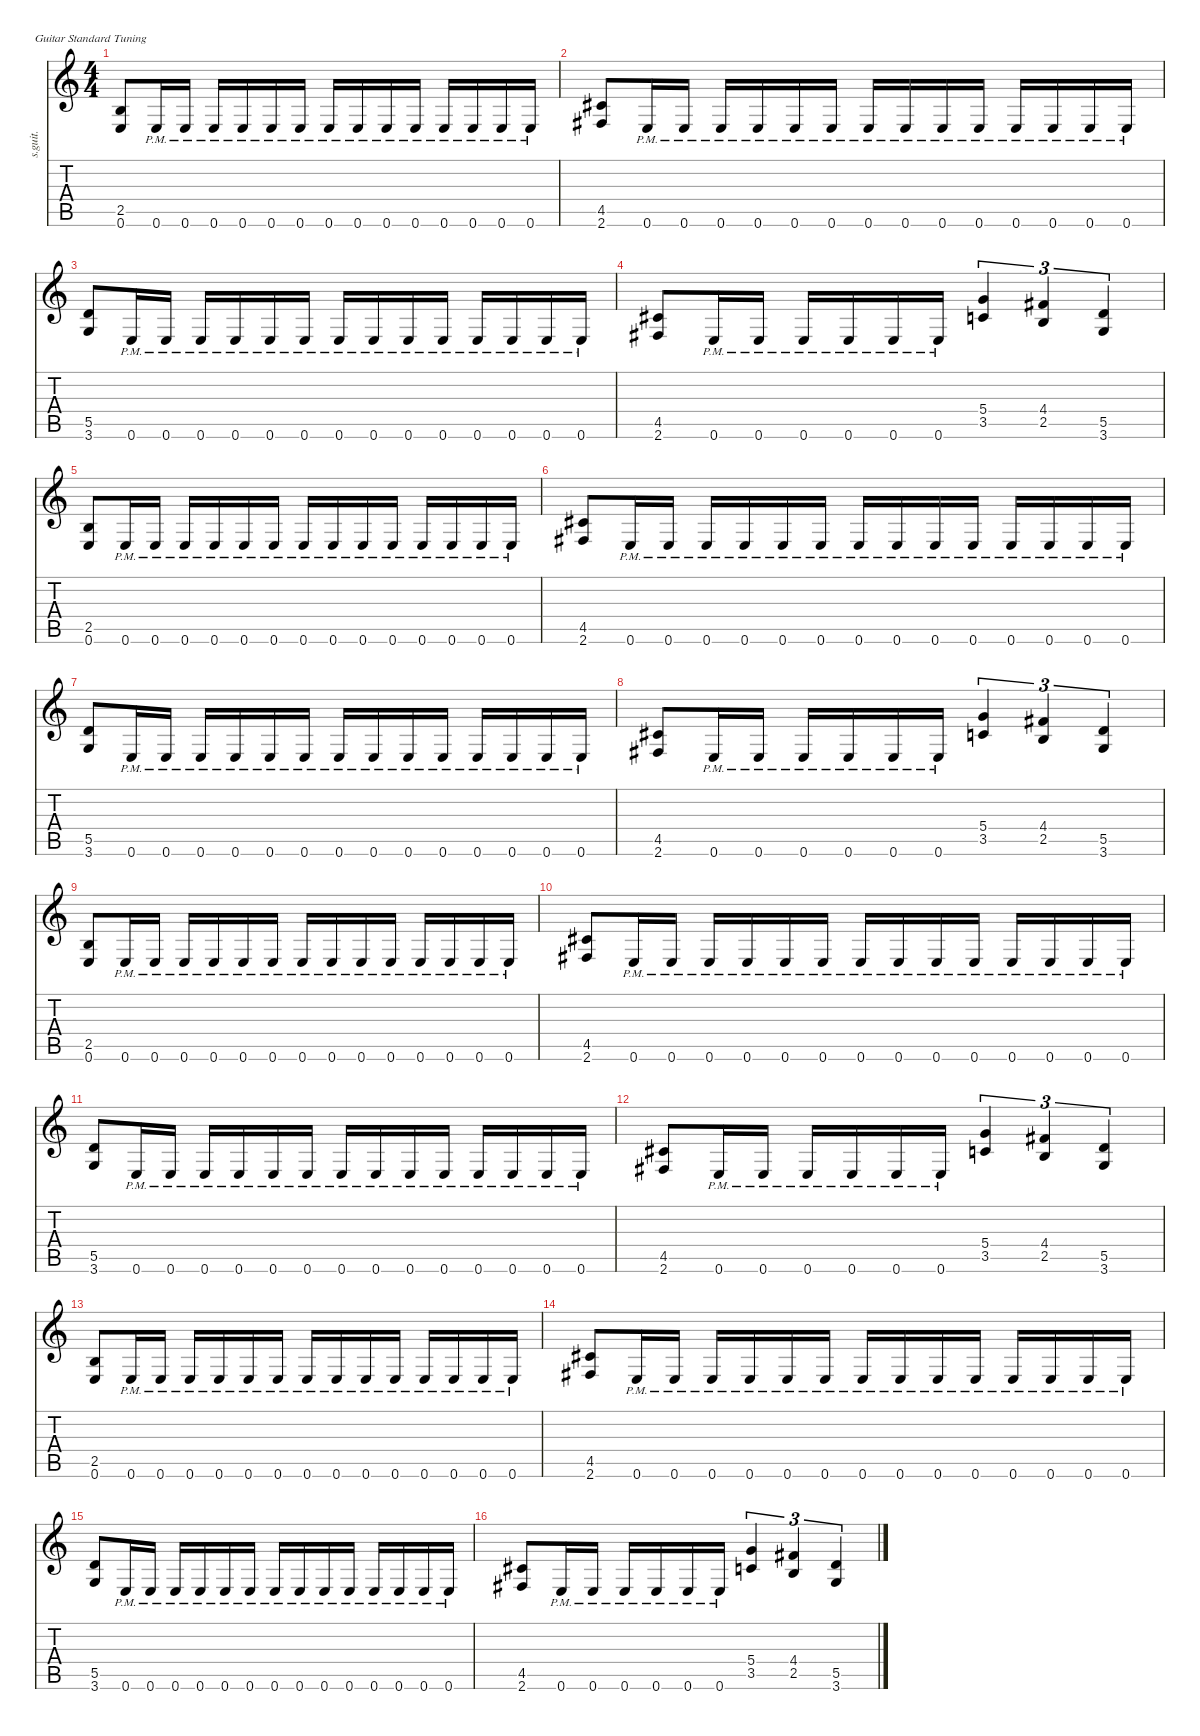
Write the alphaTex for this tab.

\defaultSystemsLayout 4
\hideDynamics
\bracketExtendMode nobrackets
\track ("" "s.guit.") {instrument distortionguitar}
\staff {score tabs}
\tuning (E4 B3 G3 D3 A2 E2)
\ts (4 4)
\tempo (153 hide)
\clef g2
\ks c
(2.5 0.6).8{dy f} 0.6{pm}.16 0.6{pm}.16 0.6{pm}.16 0.6{pm}.16 0.6{pm}.16 0.6{pm}.16 0.6{pm}.16 0.6{pm}.16 0.6{pm}.16 0.6{pm}.16 0.6{pm}.16 0.6{pm}.16 0.6{pm}.16 0.6{pm}.16 |
(4.5{acc #} 2.6{acc #}).8 0.6{pm}.16 0.6{pm}.16 0.6{pm}.16 0.6{pm}.16 0.6{pm}.16 0.6{pm}.16 0.6{pm}.16 0.6{pm}.16 0.6{pm}.16 0.6{pm}.16 0.6{pm}.16 0.6{pm}.16 0.6{pm}.16 0.6{pm}.16 |
(5.5 3.6).8 0.6{pm}.16 0.6{pm}.16 0.6{pm}.16 0.6{pm}.16 0.6{pm}.16 0.6{pm}.16 0.6{pm}.16 0.6{pm}.16 0.6{pm}.16 0.6{pm}.16 0.6{pm}.16 0.6{pm}.16 0.6{pm}.16 0.6{pm}.16 |
(4.5{acc #} 2.6{acc #}).8 0.6{pm}.16 0.6{pm}.16 0.6{pm}.16 0.6{pm}.16 0.6{pm}.16 0.6{pm}.16 (5.4 3.5).4{tu (3 2)} (4.4{acc #} 2.5).4{tu (3 2)} (5.5 3.6).4{tu (3 2)} |
(2.5 0.6).8 0.6{pm}.16 0.6{pm}.16 0.6{pm}.16 0.6{pm}.16 0.6{pm}.16 0.6{pm}.16 0.6{pm}.16 0.6{pm}.16 0.6{pm}.16 0.6{pm}.16 0.6{pm}.16 0.6{pm}.16 0.6{pm}.16 0.6{pm}.16 |
(4.5{acc #} 2.6{acc #}).8 0.6{pm}.16 0.6{pm}.16 0.6{pm}.16 0.6{pm}.16 0.6{pm}.16 0.6{pm}.16 0.6{pm}.16 0.6{pm}.16 0.6{pm}.16 0.6{pm}.16 0.6{pm}.16 0.6{pm}.16 0.6{pm}.16 0.6{pm}.16 |
(5.5 3.6).8 0.6{pm}.16 0.6{pm}.16 0.6{pm}.16 0.6{pm}.16 0.6{pm}.16 0.6{pm}.16 0.6{pm}.16 0.6{pm}.16 0.6{pm}.16 0.6{pm}.16 0.6{pm}.16 0.6{pm}.16 0.6{pm}.16 0.6{pm}.16 |
(4.5{acc #} 2.6{acc #}).8 0.6{pm}.16 0.6{pm}.16 0.6{pm}.16 0.6{pm}.16 0.6{pm}.16 0.6{pm}.16 (5.4 3.5).4{tu (3 2)} (4.4{acc #} 2.5).4{tu (3 2)} (5.5 3.6).4{tu (3 2)} |
(2.5 0.6).8 0.6{pm}.16 0.6{pm}.16 0.6{pm}.16 0.6{pm}.16 0.6{pm}.16 0.6{pm}.16 0.6{pm}.16 0.6{pm}.16 0.6{pm}.16 0.6{pm}.16 0.6{pm}.16 0.6{pm}.16 0.6{pm}.16 0.6{pm}.16 |
(4.5{acc #} 2.6{acc #}).8 0.6{pm}.16 0.6{pm}.16 0.6{pm}.16 0.6{pm}.16 0.6{pm}.16 0.6{pm}.16 0.6{pm}.16 0.6{pm}.16 0.6{pm}.16 0.6{pm}.16 0.6{pm}.16 0.6{pm}.16 0.6{pm}.16 0.6{pm}.16 |
(5.5 3.6).8 0.6{pm}.16 0.6{pm}.16 0.6{pm}.16 0.6{pm}.16 0.6{pm}.16 0.6{pm}.16 0.6{pm}.16 0.6{pm}.16 0.6{pm}.16 0.6{pm}.16 0.6{pm}.16 0.6{pm}.16 0.6{pm}.16 0.6{pm}.16 |
(4.5{acc #} 2.6{acc #}).8 0.6{pm}.16 0.6{pm}.16 0.6{pm}.16 0.6{pm}.16 0.6{pm}.16 0.6{pm}.16 (5.4 3.5).4{tu (3 2)} (4.4{acc #} 2.5).4{tu (3 2)} (5.5 3.6).4{tu (3 2)} |
(2.5 0.6).8 0.6{pm}.16 0.6{pm}.16 0.6{pm}.16 0.6{pm}.16 0.6{pm}.16 0.6{pm}.16 0.6{pm}.16 0.6{pm}.16 0.6{pm}.16 0.6{pm}.16 0.6{pm}.16 0.6{pm}.16 0.6{pm}.16 0.6{pm}.16 |
(4.5{acc #} 2.6{acc #}).8 0.6{pm}.16 0.6{pm}.16 0.6{pm}.16 0.6{pm}.16 0.6{pm}.16 0.6{pm}.16 0.6{pm}.16 0.6{pm}.16 0.6{pm}.16 0.6{pm}.16 0.6{pm}.16 0.6{pm}.16 0.6{pm}.16 0.6{pm}.16 |
(5.5 3.6).8 0.6{pm}.16 0.6{pm}.16 0.6{pm}.16 0.6{pm}.16 0.6{pm}.16 0.6{pm}.16 0.6{pm}.16 0.6{pm}.16 0.6{pm}.16 0.6{pm}.16 0.6{pm}.16 0.6{pm}.16 0.6{pm}.16 0.6{pm}.16 |
(4.5{acc #} 2.6{acc #}).8 0.6{pm}.16 0.6{pm}.16 0.6{pm}.16 0.6{pm}.16 0.6{pm}.16 0.6{pm}.16 (5.4 3.5).4{tu (3 2)} (4.4{acc #} 2.5).4{tu (3 2)} (5.5 3.6).4{tu (3 2)}
